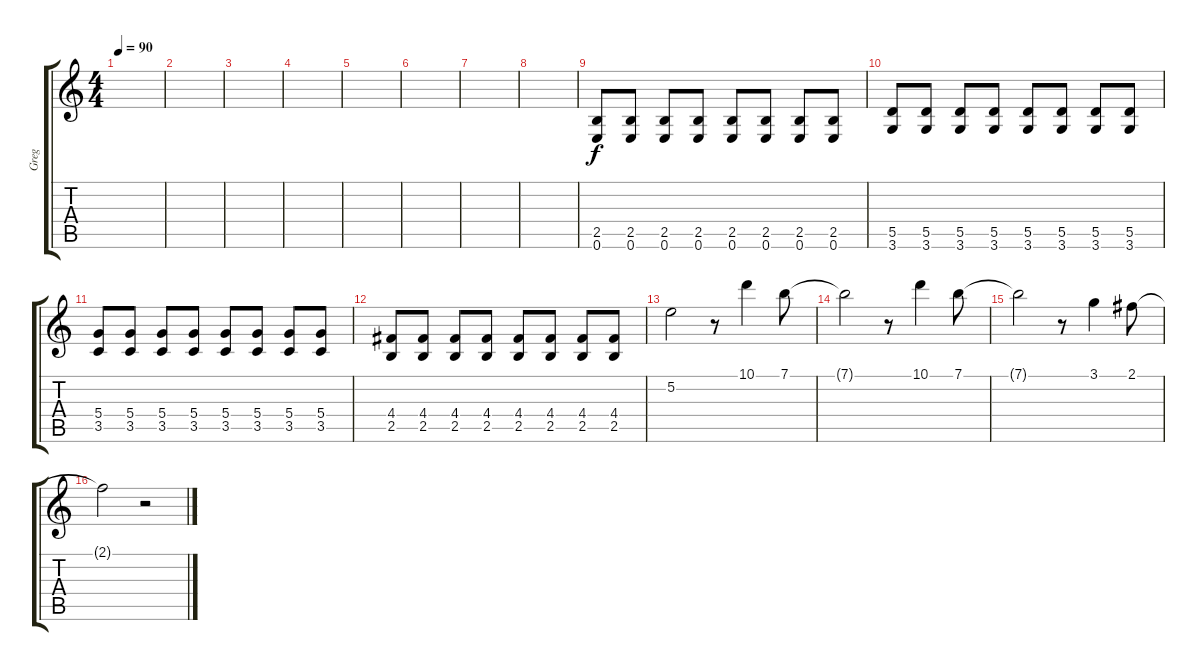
\track ("Greg" "Greg") {instrument distortionguitar}
\staff {score tabs}
\tuning (E4 B3 G3 D3 A2 E2) {hide}
\ts (4 4)
\tempo 90
\clef g2
\ks c
|
|
|
|
|
|
|
|
(2.5 0.6).8 (2.5 0.6).8 (2.5 0.6).8 (2.5 0.6).8 (2.5 0.6).8 (2.5 0.6).8 (2.5 0.6).8 (2.5 0.6).8 |
(5.5 3.6).8 (5.5 3.6).8 (5.5 3.6).8 (5.5 3.6).8 (5.5 3.6).8 (5.5 3.6).8 (5.5 3.6).8 (5.5 3.6).8 |
(5.4 3.5).8 (5.4 3.5).8 (5.4 3.5).8 (5.4 3.5).8 (5.4 3.5).8 (5.4 3.5).8 (5.4 3.5).8 (5.4 3.5).8 |
(4.4 2.5).8 (4.4 2.5).8 (4.4 2.5).8 (4.4 2.5).8 (4.4 2.5).8 (4.4 2.5).8 (4.4 2.5).8 (4.4 2.5).8 |
5.2.2 r.8 10.1.4 7.1.8 |
7.1{t}.2 r.8 10.1.4 7.1.8 |
7.1{t}.2 r.8 3.1.4 2.1.8 |
2.1{t}.2 r.2
